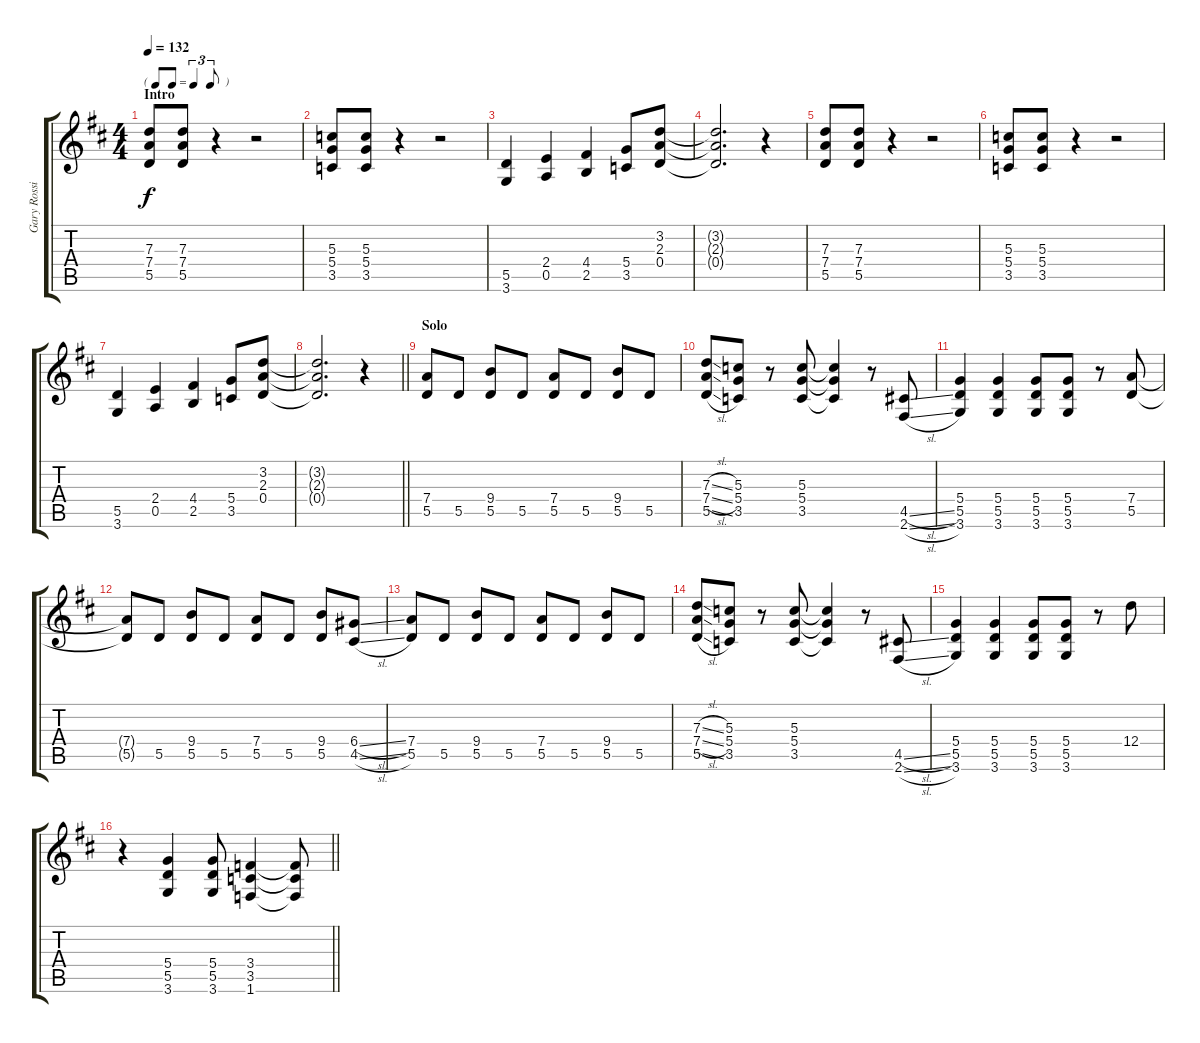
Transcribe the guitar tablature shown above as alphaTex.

\track ("Gary Rossington - Lead Guitar" "Gary Rossi") {instrument overdrivenguitar}
\staff {score tabs}
\tuning (E4 B3 G3 D3 A2 E2) {hide}
\ts (4 4)
\tf triplet8th
\section ("" "Intro")
\tempo 132
\clef g2
\ks d
(7.3 7.4 5.5).8{dy f instrument overdrivenguitar} (7.3 7.4 5.5).8 r.4 r.2 |
(5.3 5.4 3.5).8 (5.3 5.4 3.5).8 r.4 r.2 |
(5.5 3.6).4 (2.4 0.5).4 (4.4 2.5).4 (5.4 3.5).8 (3.2 2.3 0.4).8 |
(3.2{t} 2.3{t} 0.4{t}).2{d} r.4 |
(7.3 7.4 5.5).8 (7.3 7.4 5.5).8 r.4 r.2 |
(5.3 5.4 3.5).8 (5.3 5.4 3.5).8 r.4 r.2 |
(5.5 3.6).4 (2.4 0.5).4 (4.4 2.5).4 (5.4 3.5).8 (3.2 2.3 0.4).8 |
\barLineRight lightlight
(3.2{t} 2.3{t} 0.4{t}).2{d} r.4 |
\section ("" "Solo")
(7.4 5.5).8 5.5.8 (9.4 5.5).8 5.5.8 (7.4 5.5).8 5.5.8 (9.4 5.5).8 5.5.8 |
(7.3{sl} 7.4{sl} 5.5{sl}).8 (5.3 5.4 3.5).8 r.8 (5.3 5.4 3.5).8 (5.3{t} 5.4{t} 3.5{t}).4 r.8 (4.5{sl} 2.6{sl}).8 |
(5.4 5.5 3.6).4 (5.4 5.5 3.6).4 (5.4 5.5 3.6).8 (5.4 5.5 3.6).8 r.8 (7.4 5.5).8 |
(7.4{t} 5.5{t}).8 5.5.8 (9.4 5.5).8 5.5.8 (7.4 5.5).8 5.5.8 (9.4 5.5).8 (6.4{sl} 4.5{sl}).8 |
(7.4 5.5).8 5.5.8 (9.4 5.5).8 5.5.8 (7.4 5.5).8 5.5.8 (9.4 5.5).8 5.5.8 |
(7.3{sl} 7.4{sl} 5.5{sl}).8 (5.3 5.4 3.5).8 r.8 (5.3 5.4 3.5).8 (5.3{t} 5.4{t} 3.5{t}).4 r.8 (4.5{sl} 2.6{sl}).8 |
(5.4 5.5 3.6).4 (5.4 5.5 3.6).4 (5.4 5.5 3.6).8 (5.4 5.5 3.6).8 r.8 12.4.8 |
\barLineRight lightlight
r.4 (5.4 5.5 3.6).4 (5.4 5.5 3.6).8 (3.4 3.5 1.6).4 (3.4{t} 3.5{t} 1.6{t}).8
